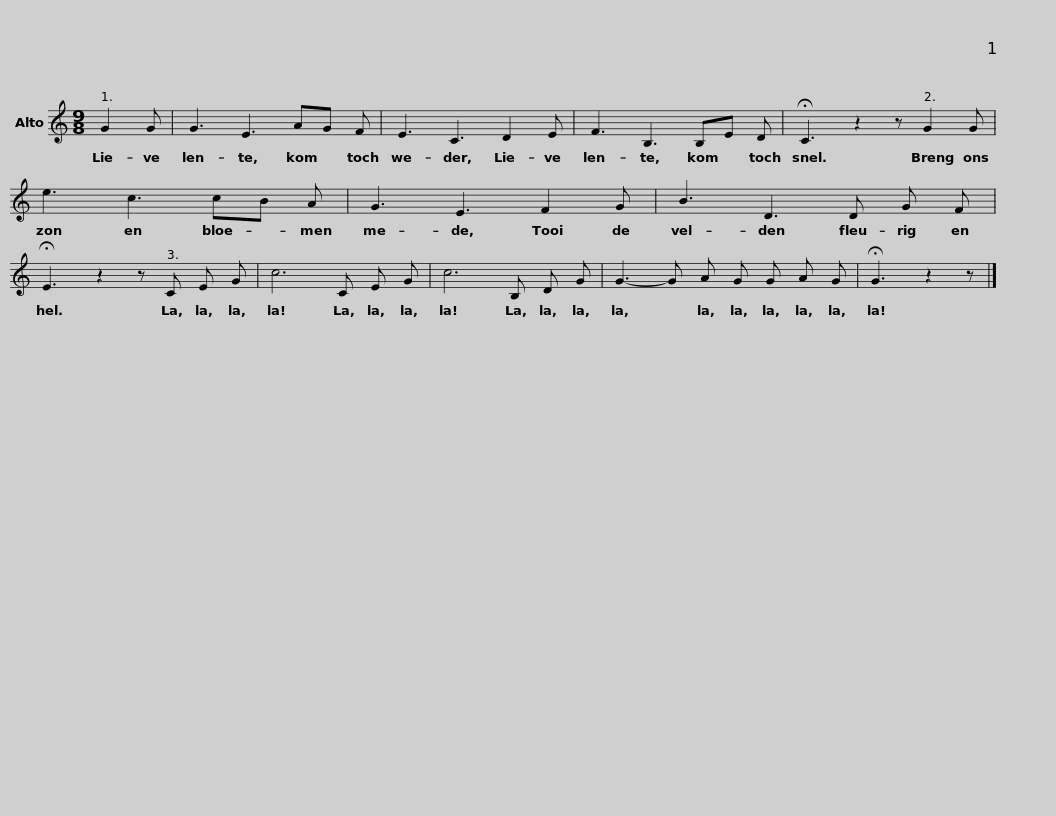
X:1
L:1/8
M:9/8
I:linebreak $
K:C
V:1 treble
V:1
 G2 G | G3 E3 AG F | E3 C3 D2 E | F3 B,3 B,E D | !fermata!C3 z2 z G2 G | %5
 e3 c3 cB A |$ G3 E3 F2 G | B3 D3 D G F | !fermata!E3 z2 z C E G | c6 C E G | %10
 c6 B, D G |$ G3- G A G G A G | !fermata!G3 z2 z |] %13
